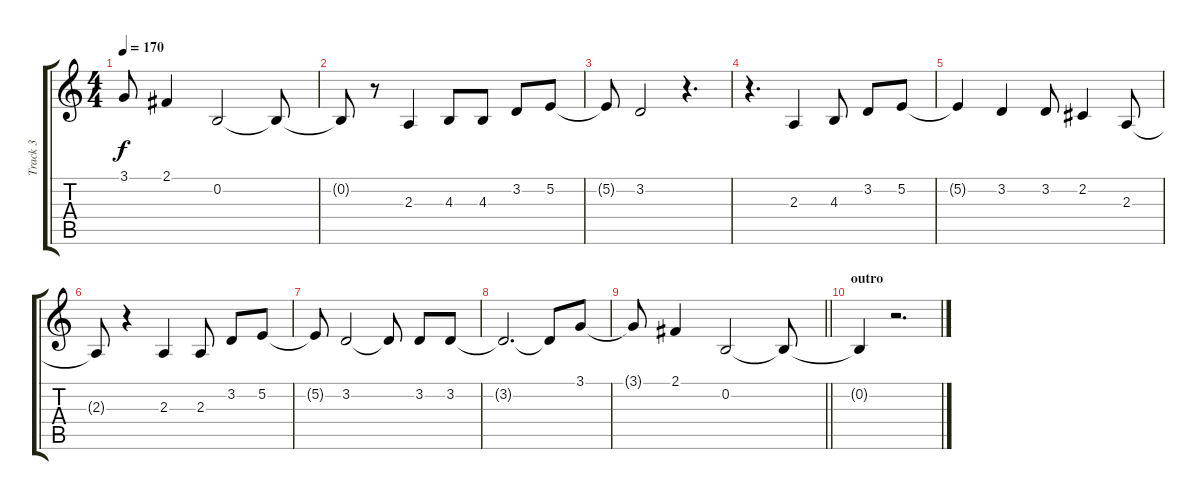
\track ("Track 3" "Track 3") {instrument lead1square}
\staff {score tabs}
\tuning (E4 B3 G3 D3 A2 E2) {hide}
\ts (4 4)
\tempo 170
\clef g2
\ks c
3.1{t}.8{dy f} 2.1.4 0.2.2 0.2{t}.8 |
0.2{t}.8 r.8 2.3.4 4.3.8 4.3.8 3.2.8 5.2.8 |
5.2{t}.8 3.2.2 r.4{d} |
r.4{d} 2.3.4 4.3.8 3.2.8 5.2.8 |
5.2{t}.4 3.2.4 3.2.8 2.2.4 2.3.8 |
2.3{t}.8 r.4 2.3.4 2.3.8 3.2.8 5.2.8 |
5.2{t}.8 3.2.2 3.2{t}.8 3.2.8 3.2.8 |
3.2{t}.2{d} 3.2{t}.8 3.1.8 |
\barLineRight lightlight
3.1{t}.8 2.1.4 0.2.2 0.2{t}.8 |
\section ("" "outro")
0.2{t}.4 r.2{d}
